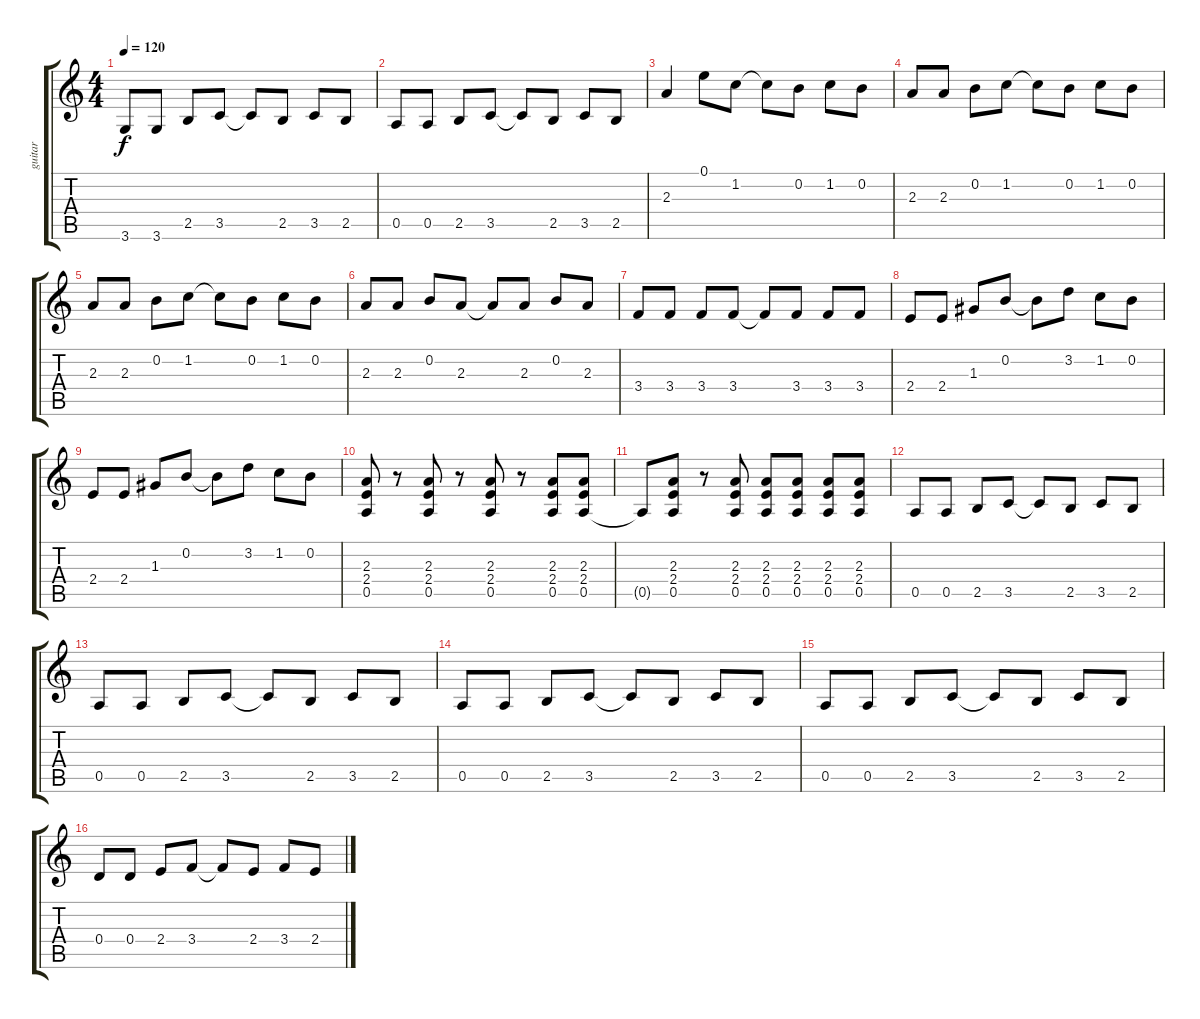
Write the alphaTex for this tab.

\track ("guitar" "guitar") {instrument distortionguitar}
\staff {score tabs}
\tuning (E4 B3 G3 D3 A2 E2) {hide}
\ts (4 4)
\tempo 120
\clef g2
\ks c
3.6.8{dy f} 3.6.8 2.5.8 3.5.8 3.5{t}.8 2.5.8 3.5.8 2.5.8 |
0.5.8 0.5.8 2.5.8 3.5.8 3.5{t}.8 2.5.8 3.5.8 2.5.8 |
2.3.4 0.1.8 1.2.8 1.2{t}.8 0.2.8 1.2.8 0.2.8 |
2.3.8 2.3.8 0.2.8 1.2.8 1.2{t}.8 0.2.8 1.2.8 0.2.8 |
2.3.8 2.3.8 0.2.8 1.2.8 1.2{t}.8 0.2.8 1.2.8 0.2.8 |
2.3.8 2.3.8 0.2.8 2.3.8 2.3{t}.8 2.3.8 0.2.8 2.3.8 |
3.4.8 3.4.8 3.4.8 3.4.8 3.4{t}.8 3.4.8 3.4.8 3.4.8 |
2.4.8 2.4.8 1.3.8 0.2.8 0.2{t}.8 3.2.8 1.2.8 0.2.8 |
2.4.8 2.4.8 1.3.8 0.2.8 0.2{t}.8 3.2.8 1.2.8 0.2.8 |
(2.3 2.4 0.5).8 r.8 (2.3 2.4 0.5).8 r.8 (2.3 2.4 0.5).8 r.8 (2.3 2.4 0.5).8 (2.3 2.4 0.5).8 |
0.5{t}.8 (2.3 2.4 0.5).8 r.8 (2.3 2.4 0.5).8 (2.3 2.4 0.5).8 (2.3 2.4 0.5).8 (2.3 2.4 0.5).8 (2.3 2.4 0.5).8 |
0.5.8 0.5.8 2.5.8 3.5.8 3.5{t}.8 2.5.8 3.5.8 2.5.8 |
0.5.8 0.5.8 2.5.8 3.5.8 3.5{t}.8 2.5.8 3.5.8 2.5.8 |
0.5.8 0.5.8 2.5.8 3.5.8 3.5{t}.8 2.5.8 3.5.8 2.5.8 |
0.5.8 0.5.8 2.5.8 3.5.8 3.5{t}.8 2.5.8 3.5.8 2.5.8 |
0.4.8 0.4.8 2.4.8 3.4.8 3.4{t}.8 2.4.8 3.4.8 2.4.8
